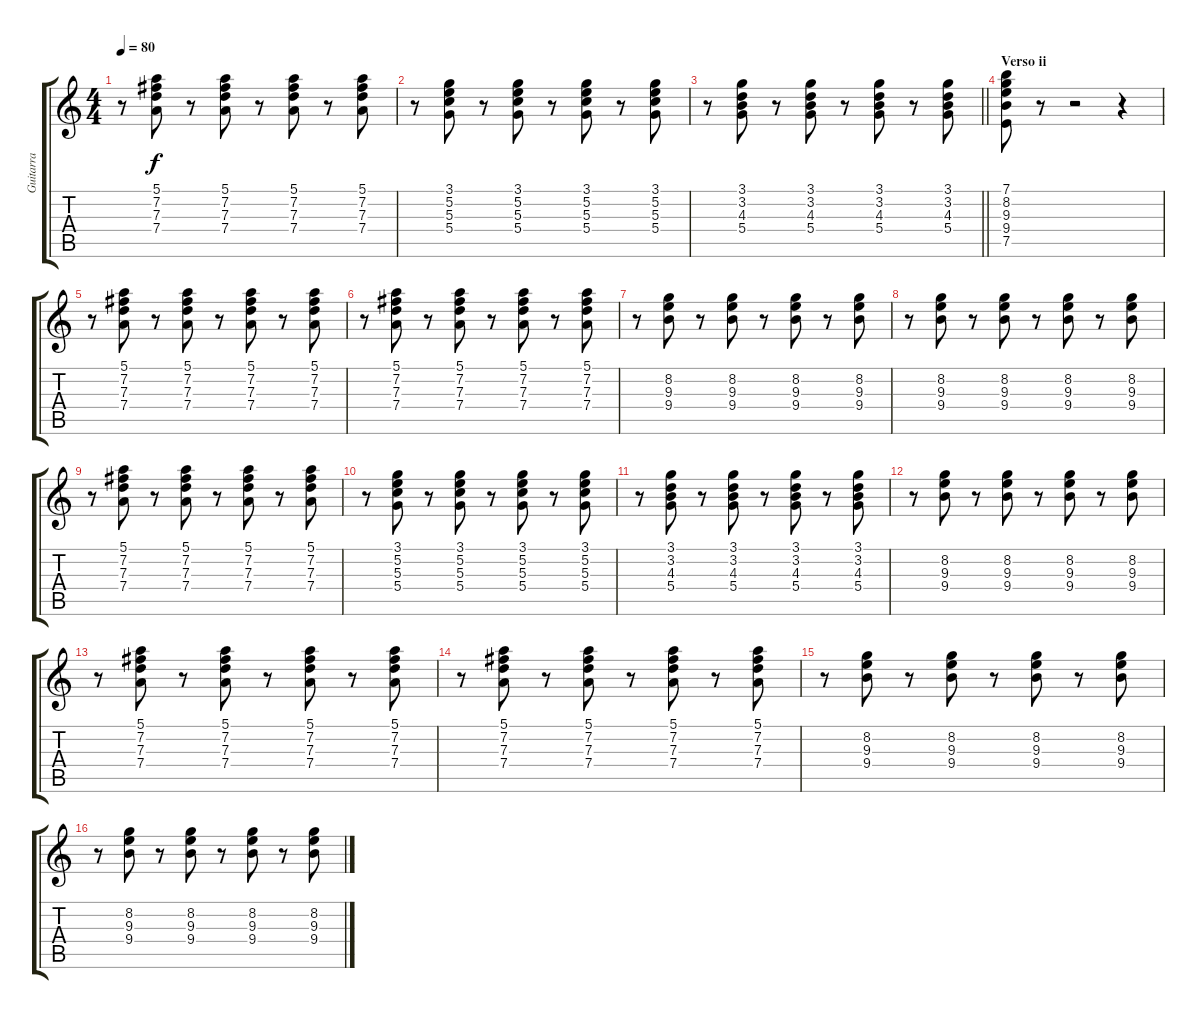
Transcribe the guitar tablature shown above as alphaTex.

\track ("Guitarra" "Guitarra") {instrument acousticguitarsteel}
\staff {score tabs}
\tuning (E4 B3 G3 D3 A2 E2) {hide}
\ts (4 4)
\tempo 80
\clef g2
\ks c
r.8{dy f} (5.1 7.2 7.3 7.4).8 r.8 (5.1 7.2 7.3 7.4).8 r.8 (5.1 7.2 7.3 7.4).8 r.8 (5.1 7.2 7.3 7.4).8 |
r.8 (3.1 5.2 5.3 5.4).8 r.8 (3.1 5.2 5.3 5.4).8 r.8 (3.1 5.2 5.3 5.4).8 r.8 (3.1 5.2 5.3 5.4).8 |
\barLineRight lightlight
r.8 (3.1 3.2 4.3 5.4).8 r.8 (3.1 3.2 4.3 5.4).8 r.8 (3.1 3.2 4.3 5.4).8 r.8 (3.1 3.2 4.3 5.4).8 |
\section ("" "Verso ii")
(7.1 8.2 9.3 9.4 7.5).8 r.8 r.2 r.4 |
r.8 (5.1 7.2 7.3 7.4).8 r.8 (5.1 7.2 7.3 7.4).8 r.8 (5.1 7.2 7.3 7.4).8 r.8 (5.1 7.2 7.3 7.4).8 |
r.8 (5.1 7.2 7.3 7.4).8 r.8 (5.1 7.2 7.3 7.4).8 r.8 (5.1 7.2 7.3 7.4).8 r.8 (5.1 7.2 7.3 7.4).8 |
r.8 (8.2 9.3 9.4).8 r.8 (8.2 9.3 9.4).8 r.8 (8.2 9.3 9.4).8 r.8 (8.2 9.3 9.4).8 |
r.8 (8.2 9.3 9.4).8 r.8 (8.2 9.3 9.4).8 r.8 (8.2 9.3 9.4).8 r.8 (8.2 9.3 9.4).8 |
r.8 (5.1 7.2 7.3 7.4).8 r.8 (5.1 7.2 7.3 7.4).8 r.8 (5.1 7.2 7.3 7.4).8 r.8 (5.1 7.2 7.3 7.4).8 |
r.8 (3.1 5.2 5.3 5.4).8 r.8 (3.1 5.2 5.3 5.4).8 r.8 (3.1 5.2 5.3 5.4).8 r.8 (3.1 5.2 5.3 5.4).8 |
r.8 (3.1 3.2 4.3 5.4).8 r.8 (3.1 3.2 4.3 5.4).8 r.8 (3.1 3.2 4.3 5.4).8 r.8 (3.1 3.2 4.3 5.4).8 |
r.8 (8.2 9.3 9.4).8 r.8 (8.2 9.3 9.4).8 r.8 (8.2 9.3 9.4).8 r.8 (8.2 9.3 9.4).8 |
r.8 (5.1 7.2 7.3 7.4).8 r.8 (5.1 7.2 7.3 7.4).8 r.8 (5.1 7.2 7.3 7.4).8 r.8 (5.1 7.2 7.3 7.4).8 |
r.8 (5.1 7.2 7.3 7.4).8 r.8 (5.1 7.2 7.3 7.4).8 r.8 (5.1 7.2 7.3 7.4).8 r.8 (5.1 7.2 7.3 7.4).8 |
r.8 (8.2 9.3 9.4).8 r.8 (8.2 9.3 9.4).8 r.8 (8.2 9.3 9.4).8 r.8 (8.2 9.3 9.4).8 |
r.8 (8.2 9.3 9.4).8 r.8 (8.2 9.3 9.4).8 r.8 (8.2 9.3 9.4).8 r.8 (8.2 9.3 9.4).8
